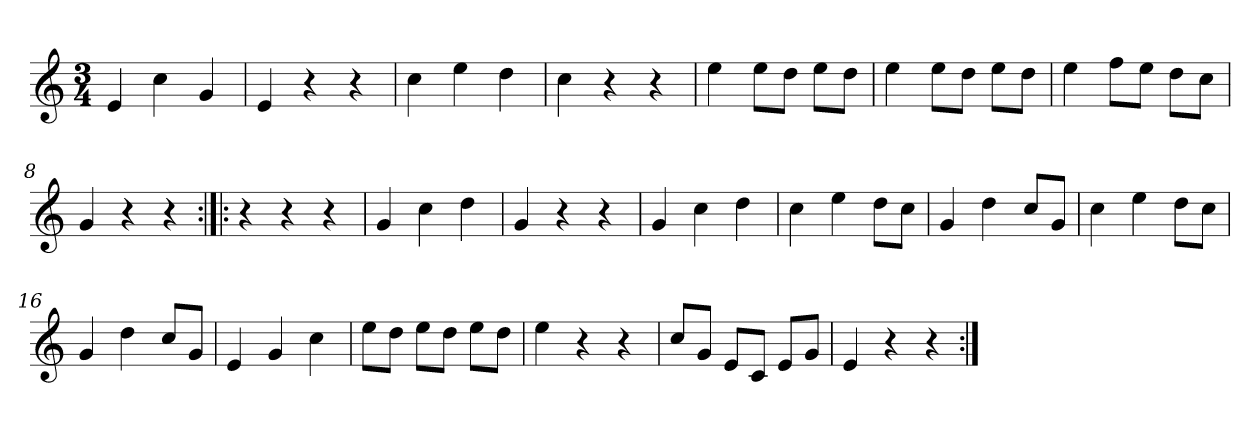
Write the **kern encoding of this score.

**kern
*part1
*staff1
*clefG2
*k[]
*C:
*M3/4
*MM120
=1
4e
4cc
4g
=2
4e
4r
4r
=3
4cc
4ee
4dd
=4
4cc
4r
4r
=5
4ee
8ee\L
8dd\J
8ee\L
8dd\J
=6
4ee
8ee\L
8dd\J
8ee\L
8dd\J
=7
4ee
8ff\L
8ee\J
8dd\L
8cc\J
=8
4g
4r
4r
=9:|!|:
4r
4r
4r
=10
4g
4cc
4dd
=11
4g
4r
4r
=12
4g
4cc
4dd
=13
4cc
4ee
8dd\L
8cc\J
=14
4g
4dd
8cc/L
8g/J
=15
4cc
4ee
8dd\L
8cc\J
=16
4g
4dd
8cc/L
8g/J
=17
4e
4g
4cc
=18
8ee\L
8dd\J
8ee\L
8dd\J
8ee\L
8dd\J
=19
4ee
4r
4r
=20
8cc/L
8g/J
8e/L
8c/J
8e/L
8g/J
=21
4e
4r
4r
=:|!
*-
